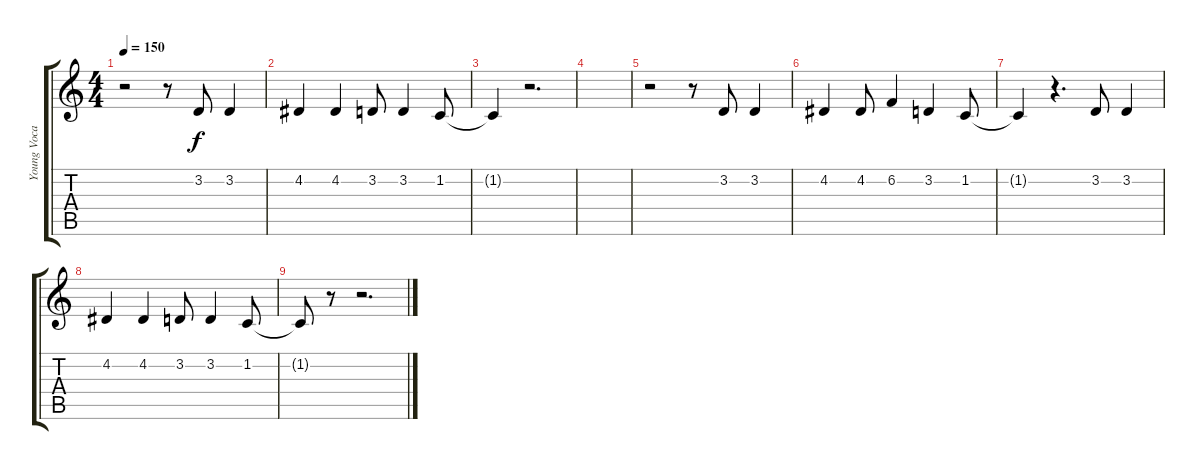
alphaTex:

\track ("Young Vocals" "Young Voca") {instrument clarinet}
\staff {score tabs}
\tuning (E4 B3 G3 D3 A2 E2) {hide}
\ts (4 4)
\tempo 150
\clef g2
\ks c
r.2{dy f} r.8 3.2.8 3.2.4 |
4.2.4 4.2.4 3.2.8 3.2.4 1.2.8 |
1.2{t}.4 r.2{d} |
|
r.2 r.8 3.2.8 3.2.4 |
4.2.4 4.2.8 6.2.4 3.2.4 1.2.8 |
1.2{t}.4 r.4{d} 3.2.8 3.2.4 |
4.2.4 4.2.4 3.2.8 3.2.4 1.2.8 |
1.2{t}.8 r.8 r.2{d}
